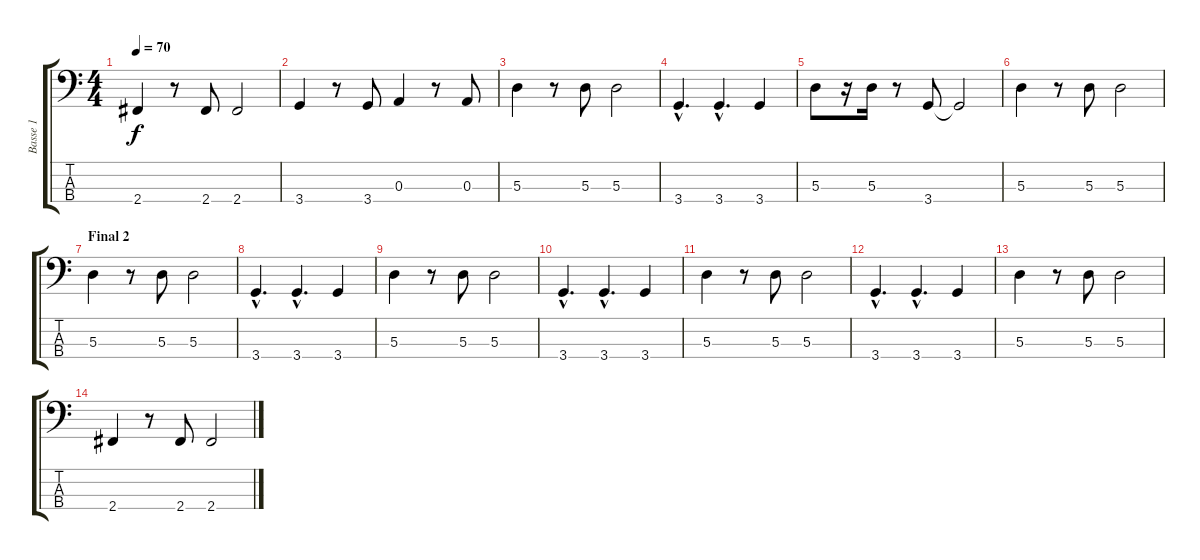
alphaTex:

\track ("Basse 1" "Basse 1") {instrument electricbassfinger}
\staff {score tabs}
\tuning (G2 D2 A1 E1) {hide}
\ts (4 4)
\tempo 70
\clef f4
\ks c
2.4.4{dy f} r.8 2.4.8 2.4.2 |
3.4.4 r.8 3.4.8 0.3.4 r.8 0.3.8 |
5.3.4 r.8 5.3.8 5.3.2 |
3.4{hac}.4{d} 3.4{hac}.4{d} 3.4.4 |
5.3.8 r.16 5.3.16 r.8 3.4.8 3.4{t}.2 |
5.3.4 r.8 5.3.8 5.3.2 |
\section ("" "Final 2")
5.3.4 r.8 5.3.8 5.3.2 |
3.4{hac}.4{d} 3.4{hac}.4{d} 3.4.4 |
5.3.4 r.8 5.3.8 5.3.2 |
3.4{hac}.4{d} 3.4{hac}.4{d} 3.4.4 |
5.3.4{volume 6} r.8 5.3.8 5.3.2 |
3.4{hac}.4{d} 3.4{hac}.4{d} 3.4.4 |
5.3.4{volume 0} r.8 5.3.8 5.3.2 |
2.4.4 r.8 2.4.8 2.4.2
